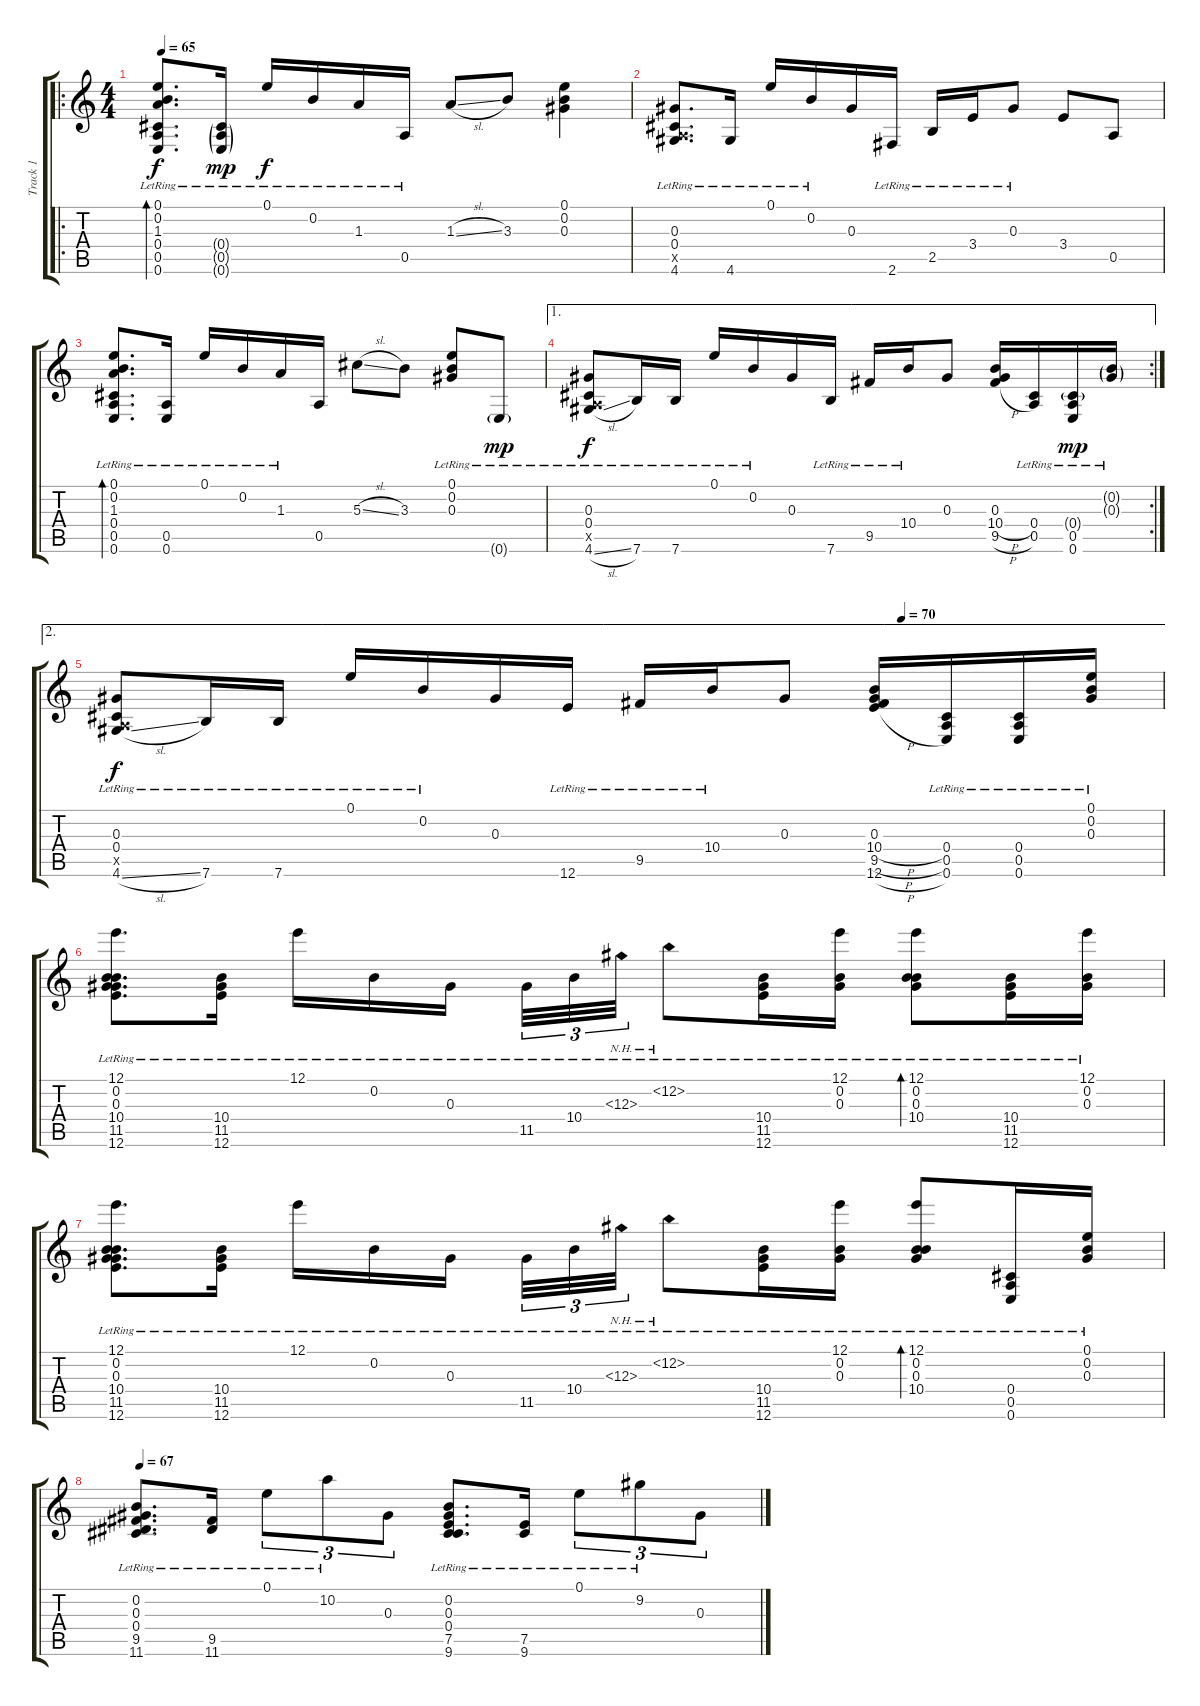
\track ("Track 1" "Track 1") {instrument acousticguitarnylon}
\staff {score tabs}
\tuning (E4 B3 Ab3 Db3 A2 E2) {hide}
\ro
\ts (4 4)
\tempo 65
\clef g2
\ks c
(0.1{lr} 0.2{lr} 1.3{lr} 0.4{lr} 0.5{lr} 0.6{lr}).8{d bd 60 dy f} (0.4{g lr} 0.5{g lr} 0.6{g lr}).16{dy mp} 0.1{lr}.16{dy f} 0.2{lr}.16 1.3{lr}.16 0.5{lr}.16 1.3{sl}.8 3.3.8 (0.1 0.2 0.3).4 |
(0.3{lr} 0.4{lr} 0.5{x} 4.6{lr}).8{d} 4.6{lr}.16 0.1{lr}.16 0.2{lr}.16 0.3.16 2.6{lr}.16 2.5{lr}.16 3.4{lr}.16 0.3{lr}.8 3.4.8 0.5.8 |
(0.1{lr} 0.2{lr} 1.3{lr} 0.4{lr} 0.5{lr} 0.6{lr}).8{d bd 60} (0.5{lr} 0.6{lr}).16 0.1{lr}.16 0.2{lr}.16 1.3{lr}.16 0.5.16 5.3{sl}.8 3.3.8 (0.1{lr} 0.2{lr} 0.3{lr}).8 0.6{g lr}.8{dy mp} |
\ae 1
\rc 2
(0.3{lr} 0.4{lr} 0.5{x} 4.6{sl lr}).8{dy f} 7.6{lr}.16 7.6{lr}.16 0.1{lr}.16 0.2{lr}.16 0.3.16 7.6{lr}.16 9.5{lr}.16 10.4{lr}.16 0.3.8 (0.3 10.4{h} 9.5{h}).16 (0.4{lr} 0.5{lr}).16 (0.4{g lr} 0.5{lr} 0.6{lr}).16{dy mp} (0.2{g lr} 0.3{g lr}).16 |
\ae 2
\tempo (70 0.75)
(0.3{lr} 0.4{lr} 0.5{x} 4.6{sl lr}).8{dy f} 7.6{lr}.16 7.6{lr}.16 0.1{lr}.16 0.2{lr}.16 0.3.16 12.6{lr}.16 9.5{lr}.16 10.4{lr}.16 0.3.8 (0.3 10.4{h} 9.5{h} 12.6{h}).16 (0.4{lr} 0.5{lr} 0.6{lr}).16 (0.4{lr} 0.5{lr} 0.6{lr}).16 (0.1{lr} 0.2{lr} 0.3{lr}).16 |
(12.1{lr} 0.2{lr} 0.3{lr} 10.4{lr} 11.5{lr} 12.6{lr}).8{d} (10.4{lr} 11.5{lr} 12.6{lr}).16 12.1{lr}.16 0.2{lr}.16 0.3{lr}.16{beam splitsecondary} 11.5{lr}.32{tu (3 2)} 10.4{lr}.32{tu (3 2)} 12.3{nh lr}.32{tu (3 2)} 12.2{nh lr}.8 (10.4{lr} 11.5{lr} 12.6{lr}).16 (12.1{lr} 0.2{lr} 0.3{lr}).16 (12.1{lr} 0.2{lr} 0.3{lr} 10.4{lr}).8{bd 30} (10.4{lr} 11.5{lr} 12.6{lr}).16 (12.1{lr} 0.2{lr} 0.3{lr}).16 |
(12.1{lr} 0.2{lr} 0.3{lr} 10.4{lr} 11.5{lr} 12.6{lr}).8{d} (10.4{lr} 11.5{lr} 12.6{lr}).16 12.1{lr}.16 0.2{lr}.16 0.3{lr}.16{beam splitsecondary} 11.5{lr}.32{tu (3 2)} 10.4{lr}.32{tu (3 2)} 12.3{nh lr}.32{tu (3 2)} 12.2{nh lr}.8 (10.4{lr} 11.5{lr} 12.6{lr}).16 (12.1{lr} 0.2{lr} 0.3{lr}).16 (12.1{lr} 0.2{lr} 0.3{lr} 10.4{lr}).8{bd 30} (0.4{lr} 0.5{lr} 0.6{lr}).16 (0.1{lr} 0.2{lr} 0.3{lr}).16 |
\tempo 67
(0.2{lr} 0.3{lr} 0.4{lr} 9.5{lr} 11.6{lr}).8{d} (9.5{lr} 11.6{lr}).16 0.1{lr}.8{tu (3 2)} 10.2{lr}.8{tu (3 2)} 0.3.8{tu (3 2)} (0.2{lr} 0.3{lr} 0.4{lr} 7.5{lr} 9.6{lr}).8{d} (7.5{lr} 9.6{lr}).16 0.1{lr}.8{tu (3 2)} 9.2{lr}.8{tu (3 2)} 0.3.8{tu (3 2)}
